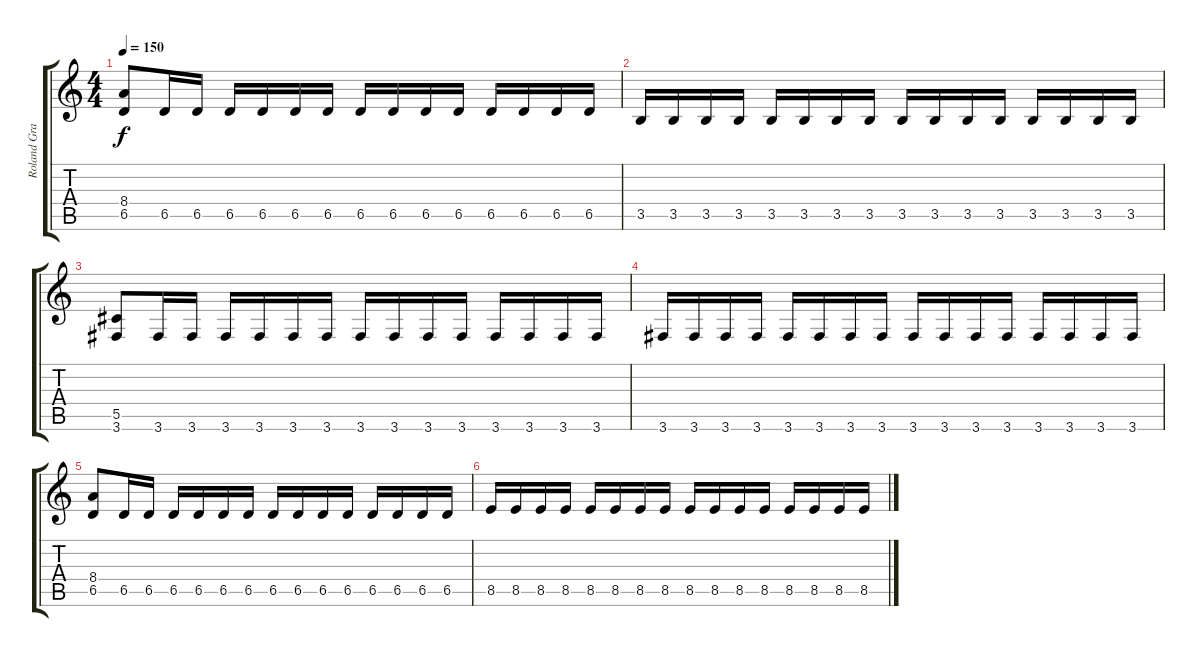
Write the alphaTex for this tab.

\track ("Roland Grapow 1" "Roland Gra") {instrument distortionguitar}
\staff {score tabs}
\tuning (Eb4 Bb3 Gb3 Db3 Ab2 Eb2) {hide}
\ts (4 4)
\tempo 150
\clef g2
\ks c
(8.4 6.5).8{dy f} 6.5.16 6.5.16 6.5.16 6.5.16 6.5.16 6.5.16 6.5.16 6.5.16 6.5.16 6.5.16 6.5.16 6.5.16 6.5.16 6.5.16 |
3.5.16 3.5.16 3.5.16 3.5.16 3.5.16 3.5.16 3.5.16 3.5.16 3.5.16 3.5.16 3.5.16 3.5.16 3.5.16 3.5.16 3.5.16 3.5.16 |
(5.5 3.6).8{volume 10} 3.6.16 3.6.16 3.6.16 3.6.16 3.6.16 3.6.16 3.6.16 3.6.16 3.6.16 3.6.16 3.6.16 3.6.16 3.6.16 3.6.16 |
3.6.16{volume 8} 3.6.16 3.6.16 3.6.16 3.6.16 3.6.16 3.6.16 3.6.16 3.6.16 3.6.16 3.6.16 3.6.16 3.6.16 3.6.16 3.6.16 3.6.16 |
(8.4 6.5).8{volume 5} 6.5.16 6.5.16 6.5.16 6.5.16 6.5.16 6.5.16 6.5.16 6.5.16 6.5.16 6.5.16 6.5.16 6.5.16 6.5.16 6.5.16 |
8.5.16{volume 3} 8.5.16 8.5.16 8.5.16 8.5.16{volume 1} 8.5.16 8.5.16 8.5.16 8.5.16{volume 0} 8.5.16 8.5.16 8.5.16 8.5.16 8.5.16 8.5.16 8.5.16
